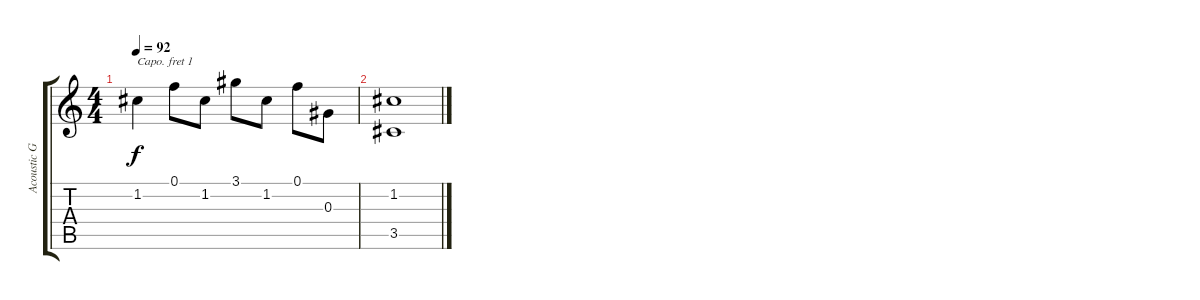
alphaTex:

\track ("Acoustic Guitar" "Acoustic G") {instrument acousticguitarsteel}
\staff {score tabs}
\capo 1
\tuning (E4 B3 G3 D3 A2 E2) {hide}
\ts (4 4)
\tempo 92
\clef g2
\ks c
1.2.4{dy f} 0.1.8 1.2.8 3.1.8 1.2.8 0.1.8 0.3.8 |
(1.2 3.5).1
